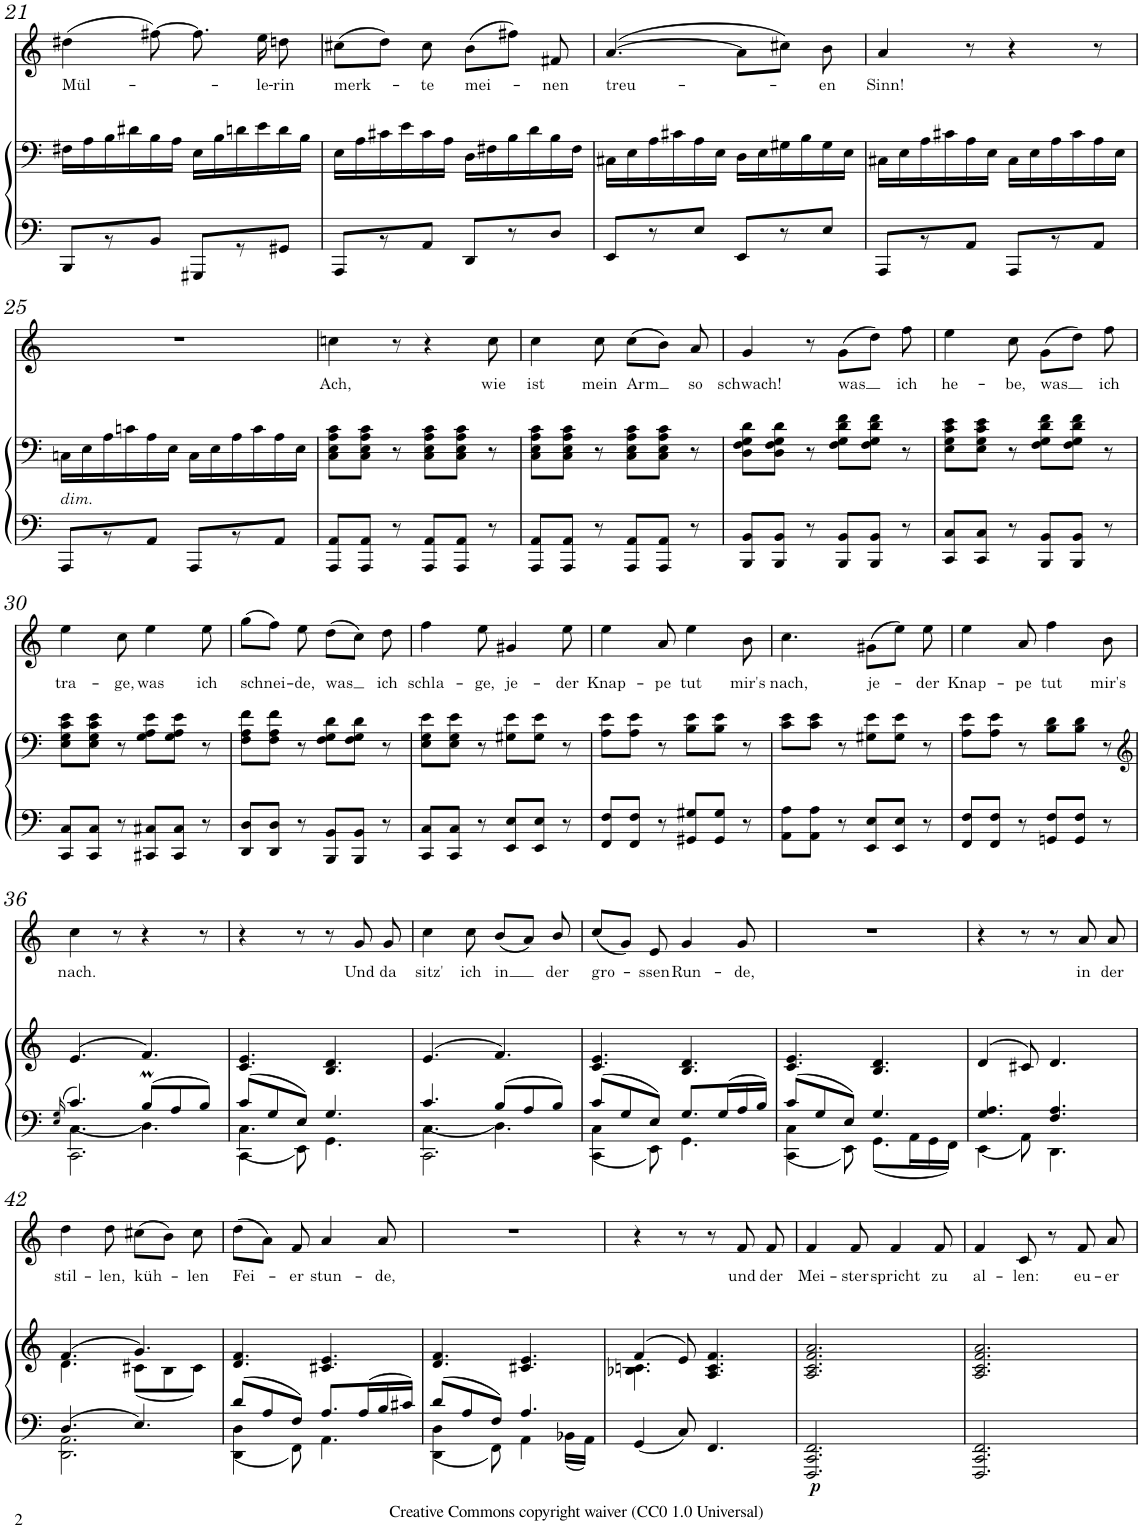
**kern	**kern	**dynam	**kern	**text
*part2	*part2	*part2	*part1	*part1
*staff3	*staff2	*staff2/3	*staff1	*staff1
*I"Piano	*	*	*I"Hautbois	*
*I'Pno	*	*	*	*
!!LO:PB:g=z
*clefF4	*clefF4	*	*clefG2	*
*k[]	*k[]	*	*k[]	*
*M6/8	*M6/8	*	*M6/8	*
=21	=21	=21	=21	=21
!	!	!	!	!LO:LY:b
8BBB/L	16F#X\LL	.	(4dd#X\	Mül-
.	16A\	.	.	.
8r	16B\	.	.	.
.	16d#X\	.	.	.
8BB/J	16B\	.	[8ff#X\)	.
.	16A\JJ	.	.	.
8GGG#X/L	16E\LL	.	8.ff#\]	.
.	16B\	.	.	.
8r	16dn\	.	.	.
!	!	!	!	!LO:LY:b
.	16e\	.	16ee\	-le-
!	!	!	!	!LO:LY:b
8GG#X/J	16d\	.	8ddn\	-rin
.	16B\JJ	.	.	.
=22	=22	=22	=22	=22
!	!	!	!	!LO:LY:b
8AAA/L	16E\LL	.	(8cc#X\L	merk-
.	16A\	.	.	.
8r	16c#X\	.	8dd\J)	.
.	16e\	.	.	.
!	!	!	!	!LO:LY:b
8AA/J	16c#\	.	8cc#\	-te
.	16A\JJ	.	.	.
!	!	!	!	!LO:LY:b
8DD/L	16D\LL	.	(8b\L	mei-
.	16F#X\	.	.	.
8r	16B\	.	8ff#X\J)	.
.	16d\	.	.	.
!	!	!	!	!LO:LY:b
8D/J	16B\	.	8f#X/	-nen
.	16F#\JJ	.	.	.
=23	=23	=23	=23	=23
!	!	!	!	!LO:LY:b
8EE/L	16C#X\LL	.	([4.a/	treu-
.	16E\	.	.	.
8r	16A\	.	.	.
.	16c#X\	.	.	.
8E/J	16A\	.	.	.
.	16E\JJ	.	.	.
8EE/L	16D\LL	.	8a\L]	.
.	16E\	.	.	.
8r	16G#X\	.	8cc#X\J)	.
.	16B\	.	.	.
!	!	!	!	!LO:LY:b
8E/J	16G#\	.	8b\	-en
.	16E\JJ	.	.	.
=24	=24	=24	=24	=24
!	!	!	!	!LO:LY:b
8AAA/L	16C#X\LL	.	4a/	Sinn!
.	16E\	.	.	.
8r	16A\	.	.	.
.	16c#X\	.	.	.
8AA/J	16A\	.	8r	.
.	16E\JJ	.	.	.
8AAA/L	16C#\LL	.	4r	.
.	16E\	.	.	.
8r	16A\	.	.	.
.	16c#\	.	.	.
8AA/J	16A\	.	8r	.
.	16E\JJ	.	.	.
!!LO:LB:g=z
=25	=25	=25	=25	=25
!LO:TX:a:i:t=dim.	!	!	!	!
8AAA/L	16Cn\LL	.	2.r	.
.	16E\	.	.	.
8r	16A\	.	.	.
.	16cn\	.	.	.
8AA/J	16A\	.	.	.
.	16E\JJ	.	.	.
8AAA/L	16C\LL	.	.	.
.	16E\	.	.	.
8r	16A\	.	.	.
.	16c\	.	.	.
8AA/J	16A\	.	.	.
.	16E\JJ	.	.	.
=26	=26	=26	=26	=26
!	!	!	!	!LO:LY:b
8AAA/ 8AA/L	8C\ 8E\ 8A\ 8c\L	.	4ccn\	Ach,
8AAA/ 8AA/J	8C\ 8E\ 8A\ 8c\J	.	.	.
8r	8r	.	8r	.
8AAA/ 8AA/L	8C\ 8E\ 8A\ 8c\L	.	4r	.
8AAA/ 8AA/J	8C\ 8E\ 8A\ 8c\J	.	.	.
!	!	!	!	!LO:LY:b
8r	8r	.	8cc\	wie
=27	=27	=27	=27	=27
!	!	!	!	!LO:LY:b
8AAA/ 8AA/L	8C\ 8E\ 8A\ 8c\L	.	4cc\	ist
8AAA/ 8AA/J	8C\ 8E\ 8A\ 8c\J	.	.	.
!	!	!	!	!LO:LY:b
8r	8r	.	8cc\	mein
!	!	!	!	!LO:LY:b
8AAA/ 8AA/L	8C\ 8E\ 8A\ 8c\L	.	(8cc\L	Arm
8AAA/ 8AA/J	8C\ 8E\ 8A\ 8c\J	.	8b\J)	.
!	!	!	!	!LO:LY:b
8r	8r	.	8a/	so
=28	=28	=28	=28	=28
!	!	!	!	!LO:LY:b
8BBB/ 8BB/L	8D\ 8F\ 8G\ 8d\L	.	4g/	schwach!
8BBB/ 8BB/J	8D\ 8F\ 8G\ 8d\J	.	.	.
8r	8r	.	8r	.
!	!	!	!	!LO:LY:b
8BBB/ 8BB/L	8F\ 8G\ 8d\ 8f\L	.	(8g\L	was
8BBB/ 8BB/J	8F\ 8G\ 8d\ 8f\J	.	8dd\J)	.
!	!	!	!	!LO:LY:b
8r	8r	.	8ff\	ich
=29	=29	=29	=29	=29
!	!	!	!	!LO:LY:b
8CC/ 8C/L	8E\ 8G\ 8c\ 8e\L	.	4ee\	he-
8CC/ 8C/J	8E\ 8G\ 8c\ 8e\J	.	.	.
!	!	!	!	!LO:LY:b
8r	8r	.	8cc\	-be,
!	!	!	!	!LO:LY:b
8BBB/ 8BB/L	8F\ 8G\ 8d\ 8f\L	.	(8g\L	was
8BBB/ 8BB/J	8F\ 8G\ 8d\ 8f\J	.	8dd\J)	.
!	!	!	!	!LO:LY:b
8r	8r	.	8ff\	ich
!!LO:LB:g=z
=30	=30	=30	=30	=30
!	!	!	!	!LO:LY:b
8CC/ 8C/L	8E\ 8G\ 8c\ 8e\L	.	4ee\	tra-
8CC/ 8C/J	8E\ 8G\ 8c\ 8e\J	.	.	.
!	!	!	!	!LO:LY:b
8r	8r	.	8cc\	-ge,
!	!	!	!	!LO:LY:b
8CC#X/ 8C#X/L	8G\ 8A\ 8e\L	.	4ee\	was
8CC#/ 8C#/J	8G\ 8A\ 8e\J	.	.	.
!	!	!	!	!LO:LY:b
8r	8r	.	8ee\	ich
=31	=31	=31	=31	=31
!	!	!	!	!LO:LY:b
8DD/ 8D/L	8F\ 8A\ 8f\L	.	(8gg\L	schnei-
8DD/ 8D/J	8F\ 8A\ 8f\J	.	8ff\J)	.
!	!	!	!	!LO:LY:b
8r	8r	.	8ee\	-de,
!	!	!	!	!LO:LY:b
8BBB/ 8BB/L	8F\ 8G\ 8d\L	.	(8dd\L	was
8BBB/ 8BB/J	8F\ 8G\ 8d\J	.	8cc\J)	.
!	!	!	!	!LO:LY:b
8r	8r	.	8dd\	ich
=32	=32	=32	=32	=32
!	!	!	!	!LO:LY:b
8CC/ 8C/L	8E\ 8G\ 8e\L	.	4ff\	schla-
8CC/ 8C/J	8E\ 8G\ 8e\J	.	.	.
!	!	!	!	!LO:LY:b
8r	8r	.	8ee\	-ge,
!	!	!	!	!LO:LY:b
8EE/ 8E/L	8G#X\ 8e\L	.	4g#X/	je-
8EE/ 8E/J	8G#\ 8e\J	.	.	.
!	!	!	!	!LO:LY:b
8r	8r	.	8ee\	-der
=33	=33	=33	=33	=33
!	!	!	!	!LO:LY:b
8FF/ 8F/L	8A\ 8e\L	.	4ee\	Knap-
8FF/ 8F/J	8A\ 8e\J	.	.	.
!	!	!	!	!LO:LY:b
8r	8r	.	8a/	-pe
!	!	!	!	!LO:LY:b
8GG#X/ 8G#X/L	8B\ 8e\L	.	4ee\	tut
8GG#/ 8G#/J	8B\ 8e\J	.	.	.
!	!	!	!	!LO:LY:b
8r	8r	.	8b\	mir's
=34	=34	=34	=34	=34
!	!	!	!	!LO:LY:b
8AA\ 8A\L	8c\ 8e\L	.	4.cc\	nach,
8AA\ 8A\J	8c\ 8e\J	.	.	.
8r	8r	.	.	.
!	!	!	!	!LO:LY:b
8EE/ 8E/L	8G#X\ 8e\L	.	(8g#X\L	je-
8EE/ 8E/J	8G#\ 8e\J	.	8ee\J)	.
!	!	!	!	!LO:LY:b
8r	8r	.	8ee\	-der
=35	=35	=35	=35	=35
!	!	!	!	!LO:LY:b
8FF/ 8F/L	8A\ 8e\L	.	4ee\	Knap-
8FF/ 8F/J	8A\ 8e\J	.	.	.
!	!	!	!	!LO:LY:b
8r	8r	.	8a/	-pe
!	!	!	!	!LO:LY:b
8GGn/ 8F/L	8B\ 8d\L	.	4ff\	tut
8GG/ 8F/J	8B\ 8d\J	.	.	.
!	!	!	!	!LO:LY:b
8r	8r	.	8b\	mir's
!!LO:LB:g=z
=36	=36	=36	=36	=36
16qE/ 16qG/	.	.	.	.
*	*clefG2	*	*	*
*^	*	*	*	*
*	*^	*	*	*	*
!	!	!	!	!	!	!LO:LY:b
4.c/	4.C\	2.CC\	(>4.e/	.	4cc\	nach.
.	.	.	.	.	8r	.
8Bm/L	4.D\	.	4.f/)	.	4r	.
8A/	.	.	.	.	.	.
8B/J	.	.	.	.	8r	.
=37	=37	=37	=37	=37	=37	=37
8c/L	4.C\	4CC\	4.c/ 4.e/	.	4r	.
8G/	.	.	.	.	.	.
8E/J	.	8EE\	.	.	8r	.
4.G/	4.GG\	4.ryy	4.B/ 4.d/	.	8r	.
!	!	!	!	!	!	!LO:LY:b
.	.	.	.	.	8g/	Und
!	!	!	!	!	!	!LO:LY:b
.	.	.	.	.	8g/	da
=38	=38	=38	=38	=38	=38	=38
!	!	!	!	!	!	!LO:LY:b
4.c/	4.C\	2.CC\	(>4.e/	.	4cc\	sitz'
!	!	!	!	!	!	!LO:LY:b
.	.	.	.	.	8cc\	ich
!	!	!	!	!	!	!LO:LY:b
8B/L	4.D\	.	4.f/)	.	(8b/L	in
8A/	.	.	.	.	8a/J)	.
!	!	!	!	!	!	!LO:LY:b
8B/J	.	.	.	.	8b/	der
*	*v	*v	*	*	*	*
=39	=39	=39	=39	=39	=39
!	!	!	!	!	!LO:LY:b
8c/L	4CC\ 4C\	4.c/ 4.e/	.	(8cc/L	gro-
8G/	.	.	.	8g/J)	.
!	!	!	!	!	!LO:LY:b
8E/J	8EE\	.	.	8e/	-ssen
!	!	!	!	!	!LO:LY:b
8.G/L	4.GG\	4.B/ 4.d/	.	4g/	Run-
16G/L	.	.	.	.	.
!	!	!	!	!	!LO:LY:b
16A/	.	.	.	8g/	-de,
16B/JJ	.	.	.	.	.
=40	=40	=40	=40	=40	=40
8c/L	4CC\ 4C\	4.c/ 4.e/	.	2.r	.
8G/	.	.	.	.	.
8E/J	8EE\	.	.	.	.
4.G/	8.GG\L	4.B/ 4.d/	.	.	.
.	16AA\L	.	.	.	.
.	16GG\	.	.	.	.
.	16FF\JJ	.	.	.	.
=41	=41	=41	=41	=41	=41
4.G/ 4.A/	4EE\	(>4d/	.	4r	.
.	8AA\	8c#X/)	.	8r	.
4.F/ 4.A/	4.DD\	4.d/	.	8r	.
!	!	!	!	!	!LO:LY:b
.	.	.	.	8a/	in
!	!	!	!	!	!LO:LY:b
.	.	.	.	8a/	der
!!LO:LB:g=z
=42	=42	=42	=42	=42	=42
*	*	*^	*	*	*
!	!	!	!	!	!	!LO:LY:b
4.D/	2.DD\ 2.AA\	(4.f/	4.d\	.	4dd\	stil-
!	!	!	!	!	!	!LO:LY:b
.	.	.	.	.	8dd\	-len,
!	!	!	!	!	!	!LO:LY:b
4.E/	.	4.g/)	(8c#X\L	.	(8cc#X\L	küh-
.	.	.	8B\	.	8b\J)	.
!	!	!	!	!	!	!LO:LY:b
.	.	.	8c#\J)	.	8cc#\	-len
=43	=43	=43	=43	=43	=43	=43
!	!	!	!	!	!	!LO:LY:b
*	*	*v	*v	*	*	*
8d/L	4DD\ 4D\	4.d/ 4.f/	.	(8dd\L	Fei-
8A/	.	.	.	8a\J)	.
!	!	!	!	!	!LO:LY:b
8F/J	8FF\	.	.	8f/	-er
!	!	!	!	!	!LO:LY:b
8.A/L	4.AA\	4.c#X/ 4.e/	.	4a/	stun-
16A/L	.	.	.	.	.
!	!	!	!	!	!LO:LY:b
16B/	.	.	.	8a/	-de,
16c#X/JJ	.	.	.	.	.
=44	=44	=44	=44	=44	=44
8d/L	4DD\ 4D\	4.d/ 4.f/	.	2.r	.
8A/	.	.	.	.	.
8F/J	8FF\	.	.	.	.
4.A/	4AA\	4.c#X/ 4.e/	.	.	.
.	16BB-X\LL	.	.	.	.
.	16AA\JJ	.	.	.	.
*v	*v	*	*	*	*
=45	=45	=45	=45	=45
*	*^	*	*	*
4GG/	(4f/	4.B-X\ 4.cn\	.	4r	.
8C/	8e/)	.	.	8r	.
4.FF/	4.A/ 4.c/ 4.f/	4.ryy	.	8r	.
!	!	!	!	!	!LO:LY:b
.	.	.	.	8f/	und
!	!	!	!	!	!LO:LY:b
.	.	.	.	8f/	der
*	*v	*v	*	*	*
=46	=46	=46	=46	=46
!	!	!LO:DY:b=2	!	!LO:LY:b
2.FFF/ 2.CC/ 2.FF/	2.A/ 2.c/ 2.f/ 2.a/	p	4f/	Mei-
!	!	!	!	!LO:LY:b
.	.	.	8f/	-ster
!	!	!	!	!LO:LY:b
.	.	.	4f/	spricht
!	!	!	!	!LO:LY:b
.	.	.	8f/	zu
=47	=47	=47	=47	=47
!	!	!	!	!LO:LY:b
2.FFF/ 2.CC/ 2.FF/	2.A/ 2.c/ 2.f/ 2.a/	.	4f/	al-
!	!	!	!	!LO:LY:b
.	.	.	8c/	-len:
.	.	.	8r	.
!	!	!	!	!LO:LY:b
.	.	.	8f/	eu-
!	!	!	!	!LO:LY:b
.	.	.	8a/	-er
=	=	=	=	=
*-	*-	*-	*-	*-
